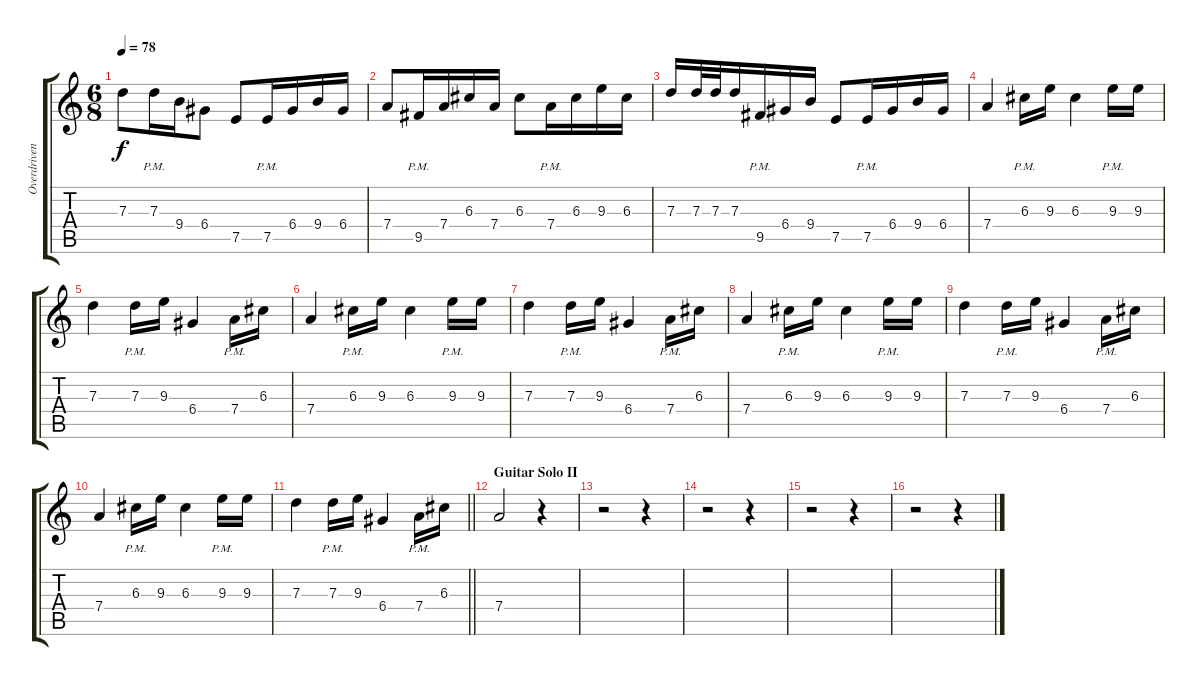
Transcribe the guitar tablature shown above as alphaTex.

\track ("Overdriven Guitar I" "Overdriven") {instrument overdrivenguitar}
\staff {score tabs}
\tuning (E4 B3 G3 D3 A2 E2) {hide}
\ts (6 8)
\tempo 78
\clef g2
\ks c
7.3.8{dy f} 7.3{pm}.16 9.4.16 6.4.8 7.5.8 7.5{pm}.16 6.4.16 9.4.16 6.4.16 |
7.4.8 9.5{pm}.16 7.4.16 6.3.16 7.4.16 6.3.8 7.4{pm}.16 6.3.16 9.3.16 6.3.16 |
7.3.16 7.3.32 7.3.32 7.3.16 9.5{pm}.16 6.4.16 9.4.16 7.5.8 7.5{pm}.16 6.4.16 9.4.16 6.4.16 |
7.4.4 6.3{pm}.16 9.3.16 6.3.4 9.3{pm}.16 9.3.16 |
7.3.4 7.3{pm}.16 9.3.16 6.4.4 7.4{pm}.16 6.3.16 |
7.4.4 6.3{pm}.16 9.3.16 6.3.4 9.3{pm}.16 9.3.16 |
7.3.4 7.3{pm}.16 9.3.16 6.4.4 7.4{pm}.16 6.3.16 |
7.4.4 6.3{pm}.16 9.3.16 6.3.4 9.3{pm}.16 9.3.16 |
7.3.4 7.3{pm}.16 9.3.16 6.4.4 7.4{pm}.16 6.3.16 |
7.4.4 6.3{pm}.16 9.3.16 6.3.4 9.3{pm}.16 9.3.16 |
\barLineRight lightlight
7.3.4 7.3{pm}.16 9.3.16 6.4.4 7.4{pm}.16 6.3.16 |
\section ("" "Guitar Solo II")
7.4.2{volume 0} r.4 |
r.2 r.4 |
r.2 r.4 |
r.2 r.4 |
r.2 r.4
